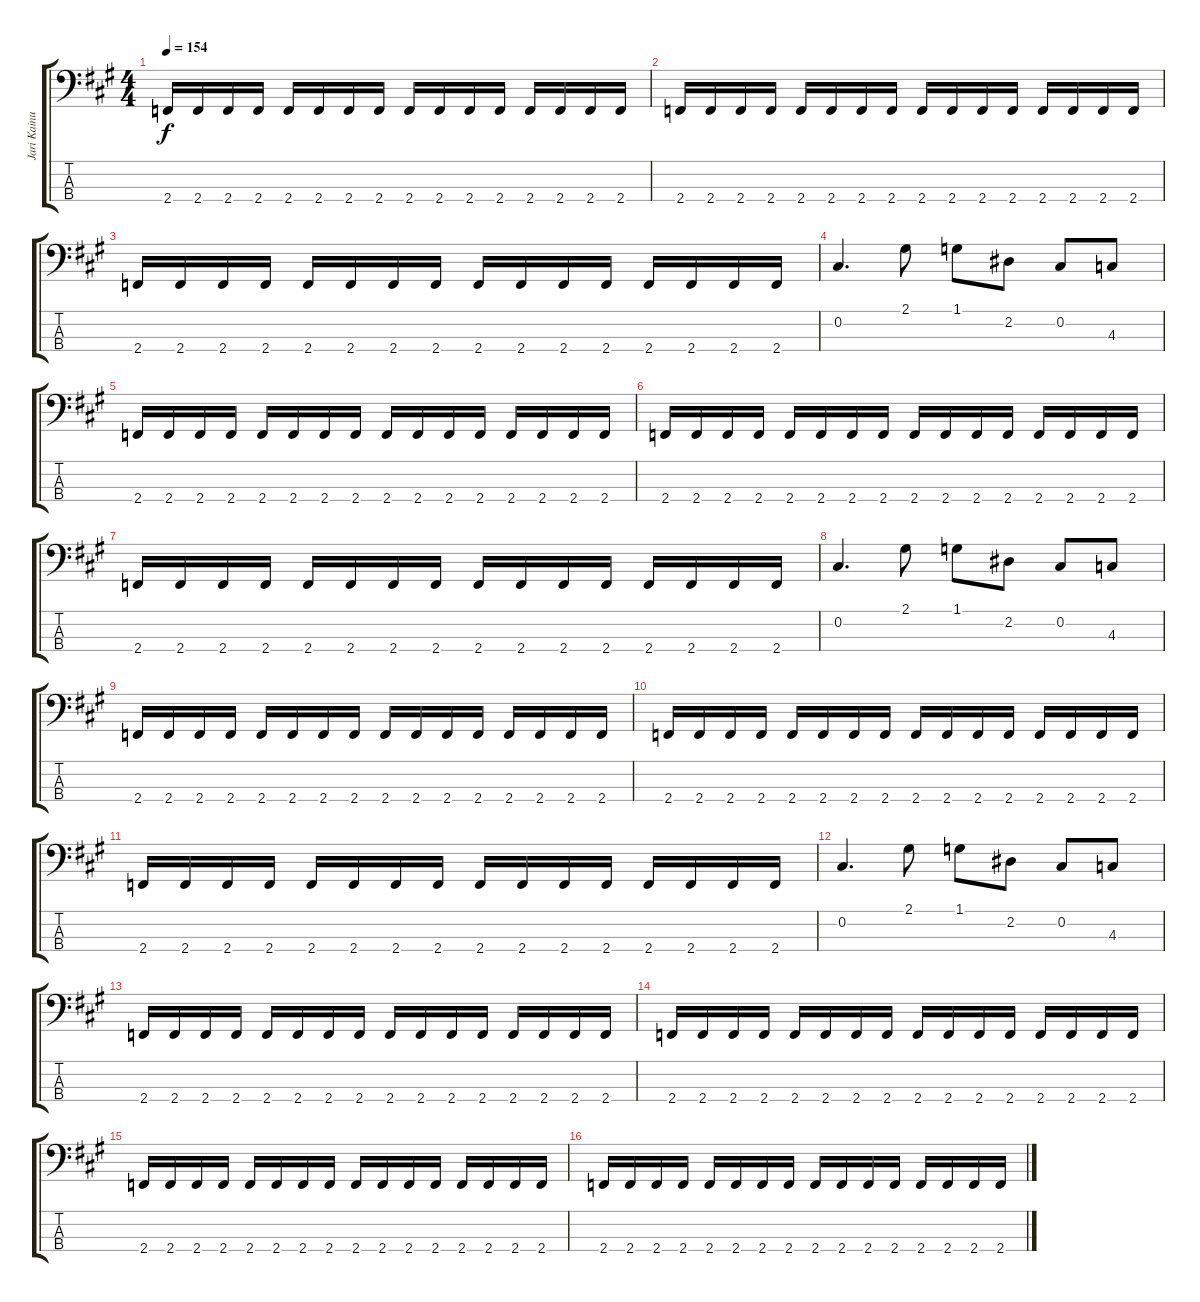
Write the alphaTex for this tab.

\track ("Jari Kainulainen" "Jari Kainu") {instrument electricbassfinger}
\staff {score tabs}
\tuning (Gb2 Db2 Ab1 Eb1) {hide}
\ts (4 4)
\tempo 154
\clef f4
\ks a
2.4.16{dy f} 2.4.16 2.4.16 2.4.16 2.4.16 2.4.16 2.4.16 2.4.16 2.4.16 2.4.16 2.4.16 2.4.16 2.4.16 2.4.16 2.4.16 2.4.16 |
2.4.16 2.4.16 2.4.16 2.4.16 2.4.16 2.4.16 2.4.16 2.4.16 2.4.16 2.4.16 2.4.16 2.4.16 2.4.16 2.4.16 2.4.16 2.4.16 |
2.4.16 2.4.16 2.4.16 2.4.16 2.4.16 2.4.16 2.4.16 2.4.16 2.4.16 2.4.16 2.4.16 2.4.16 2.4.16 2.4.16 2.4.16 2.4.16 |
0.2.4{d} 2.1.8 1.1.8 2.2.8 0.2.8 4.3.8 |
2.4.16 2.4.16 2.4.16 2.4.16 2.4.16 2.4.16 2.4.16 2.4.16 2.4.16 2.4.16 2.4.16 2.4.16 2.4.16 2.4.16 2.4.16 2.4.16 |
2.4.16 2.4.16 2.4.16 2.4.16 2.4.16 2.4.16 2.4.16 2.4.16 2.4.16 2.4.16 2.4.16 2.4.16 2.4.16 2.4.16 2.4.16 2.4.16 |
2.4.16 2.4.16 2.4.16 2.4.16 2.4.16 2.4.16 2.4.16 2.4.16 2.4.16 2.4.16 2.4.16 2.4.16 2.4.16 2.4.16 2.4.16 2.4.16 |
0.2.4{d} 2.1.8 1.1.8 2.2.8 0.2.8 4.3.8 |
2.4.16 2.4.16 2.4.16 2.4.16 2.4.16 2.4.16 2.4.16 2.4.16 2.4.16 2.4.16 2.4.16 2.4.16 2.4.16 2.4.16 2.4.16 2.4.16 |
2.4.16 2.4.16 2.4.16 2.4.16 2.4.16 2.4.16 2.4.16 2.4.16 2.4.16 2.4.16 2.4.16 2.4.16 2.4.16 2.4.16 2.4.16 2.4.16 |
2.4.16 2.4.16 2.4.16 2.4.16 2.4.16 2.4.16 2.4.16 2.4.16 2.4.16 2.4.16 2.4.16 2.4.16 2.4.16 2.4.16 2.4.16 2.4.16 |
0.2.4{d} 2.1.8 1.1.8 2.2.8 0.2.8 4.3.8 |
2.4.16 2.4.16 2.4.16 2.4.16 2.4.16 2.4.16 2.4.16 2.4.16 2.4.16 2.4.16 2.4.16 2.4.16 2.4.16 2.4.16 2.4.16 2.4.16 |
2.4.16 2.4.16 2.4.16 2.4.16 2.4.16 2.4.16 2.4.16 2.4.16 2.4.16 2.4.16 2.4.16 2.4.16 2.4.16 2.4.16 2.4.16 2.4.16 |
2.4.16 2.4.16 2.4.16 2.4.16 2.4.16 2.4.16 2.4.16 2.4.16 2.4.16 2.4.16 2.4.16 2.4.16 2.4.16 2.4.16 2.4.16 2.4.16 |
2.4.16 2.4.16 2.4.16 2.4.16 2.4.16 2.4.16 2.4.16 2.4.16 2.4.16 2.4.16 2.4.16 2.4.16 2.4.16 2.4.16 2.4.16 2.4.16
